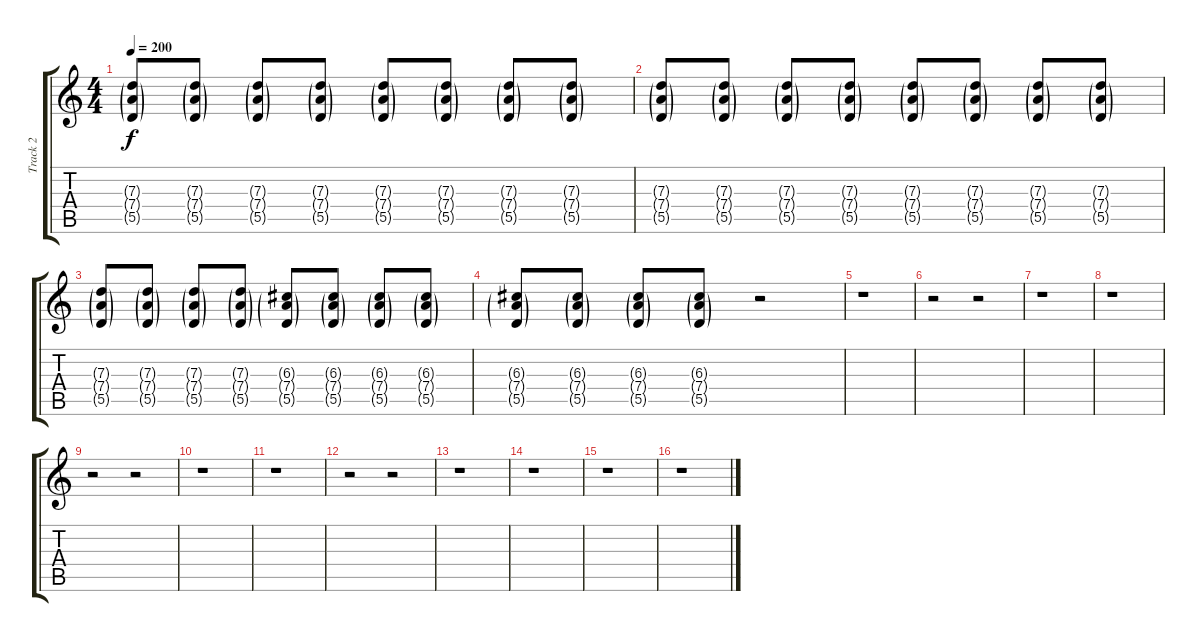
\track ("Track 2" "Track 2") {instrument distortionguitar}
\staff {score tabs}
\tuning (E4 B3 G3 D3 A2 E2) {hide}
\ts (4 4)
\tempo 200
\clef g2
\ks c
(7.3{g} 7.4{g} 5.5{g}).8{dy f} (7.3{g} 7.4{g} 5.5{g}).8 (7.3{g} 7.4{g} 5.5{g}).8 (7.3{g} 7.4{g} 5.5{g}).8 (7.3{g} 7.4{g} 5.5{g}).8 (7.3{g} 7.4{g} 5.5{g}).8 (7.3{g} 7.4{g} 5.5{g}).8 (7.3{g} 7.4{g} 5.5{g}).8 |
(7.3{g} 7.4{g} 5.5{g}).8 (7.3{g} 7.4{g} 5.5{g}).8 (7.3{g} 7.4{g} 5.5{g}).8 (7.3{g} 7.4{g} 5.5{g}).8 (7.3{g} 7.4{g} 5.5{g}).8 (7.3{g} 7.4{g} 5.5{g}).8 (7.3{g} 7.4{g} 5.5{g}).8 (7.3{g} 7.4{g} 5.5{g}).8 |
(7.3{g} 7.4{g} 5.5{g}).8 (7.3{g} 7.4{g} 5.5{g}).8 (7.3{g} 7.4{g} 5.5{g}).8 (7.3{g} 7.4{g} 5.5{g}).8 (6.3{g} 7.4{g} 5.5{g}).8 (6.3{g} 7.4{g} 5.5{g}).8 (6.3{g} 7.4{g} 5.5{g}).8 (6.3{g} 7.4{g} 5.5{g}).8 |
(6.3{g} 7.4{g} 5.5{g}).8 (6.3{g} 7.4{g} 5.5{g}).8 (6.3{g} 7.4{g} 5.5{g}).8 (6.3{g} 7.4{g} 5.5{g}).8 r.2 |
r.1 |
r.2 r.2 |
r.1 |
r.1 |
r.2 r.2 |
r.1 |
r.1 |
r.2 r.2 |
r.1 |
r.1 |
r.1 |
r.1
